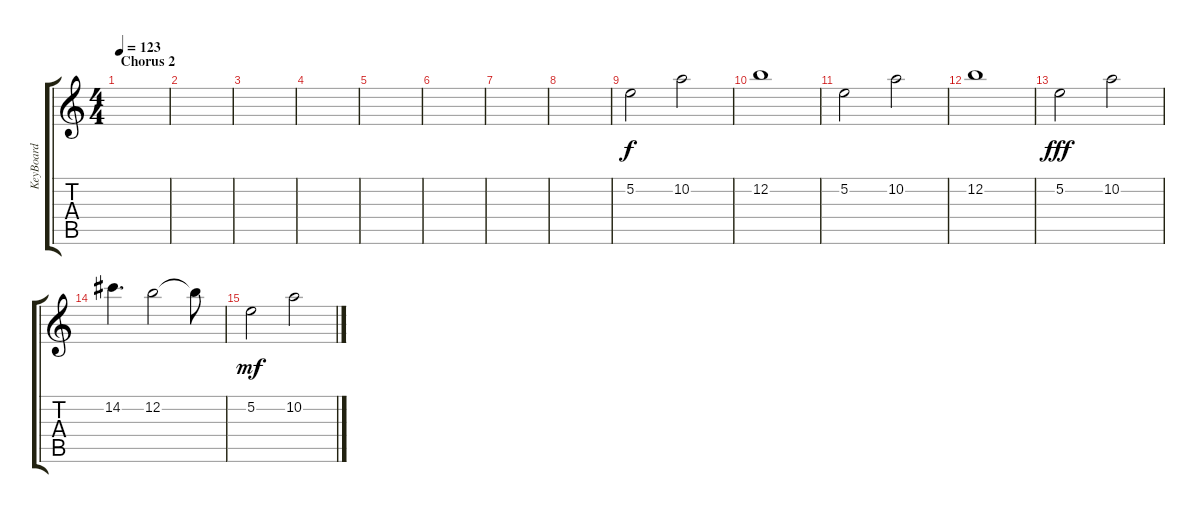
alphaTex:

\track ("KeyBoard" "KeyBoard") {instrument acousticguitarsteel}
\staff {score tabs}
\tuning (E4 B3 G3 D3 A2 E2) {hide}
\ts (4 4)
\section ("" "Chorus 2")
\tempo 123
\clef g2
\ks c
|
|
|
|
|
|
|
|
5.2.2 10.2.2 |
12.2.1 |
5.2.2 10.2.2 |
12.2.1 |
5.2.2{dy fff} 10.2.2 |
14.2.4{d} 12.2.2 12.2{t}.8 |
5.2.2{dy mf} 10.2.2
